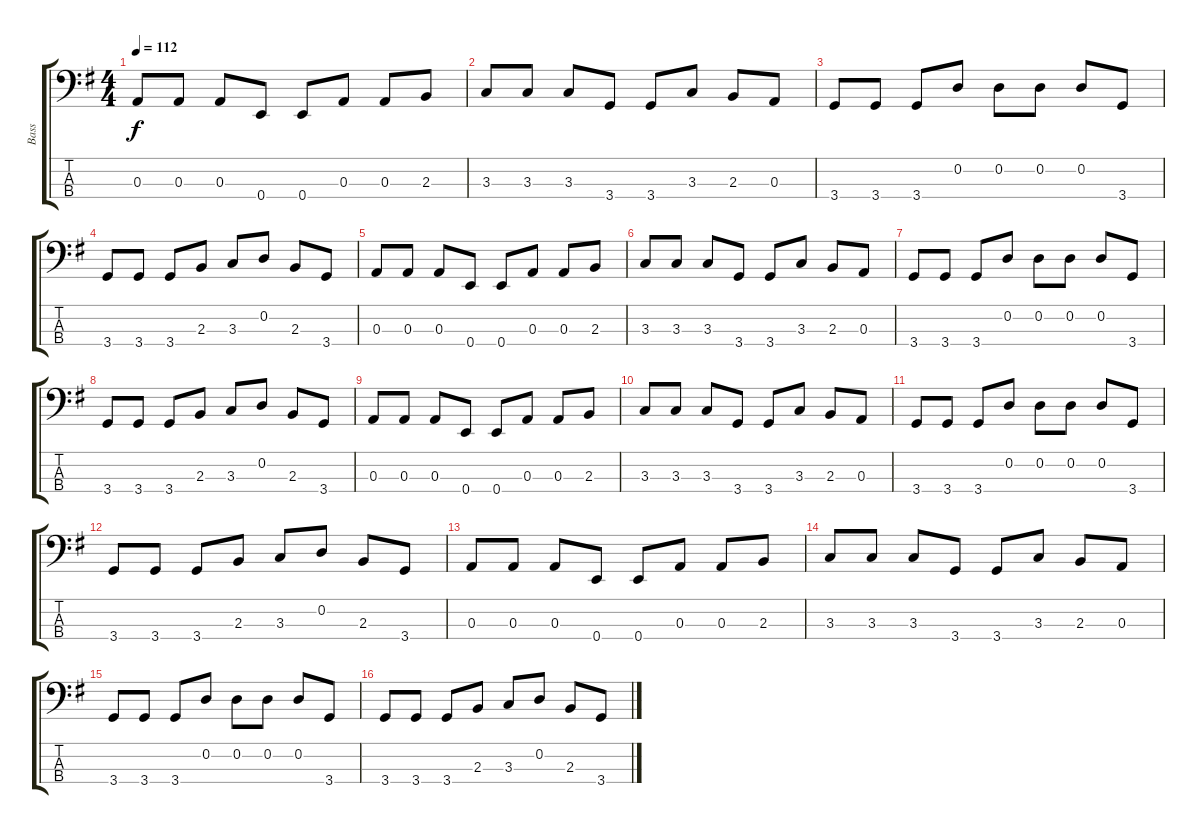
\track ("Bass" "Bass") {instrument synthbass1}
\staff {score tabs}
\tuning (G2 D2 A1 E1) {hide}
\ts (4 4)
\tempo 112
\clef f4
\ks g
0.3.8{dy f} 0.3.8 0.3.8 0.4.8 0.4.8 0.3.8 0.3.8 2.3.8 |
3.3.8 3.3.8 3.3.8 3.4.8 3.4.8 3.3.8 2.3.8 0.3.8 |
3.4.8 3.4.8 3.4.8 0.2.8 0.2.8 0.2.8 0.2.8 3.4.8 |
3.4.8 3.4.8 3.4.8 2.3.8 3.3.8 0.2.8 2.3.8 3.4.8 |
0.3.8 0.3.8 0.3.8 0.4.8 0.4.8 0.3.8 0.3.8 2.3.8 |
3.3.8 3.3.8 3.3.8 3.4.8 3.4.8 3.3.8 2.3.8 0.3.8 |
3.4.8 3.4.8 3.4.8 0.2.8 0.2.8 0.2.8 0.2.8 3.4.8 |
3.4.8 3.4.8 3.4.8 2.3.8 3.3.8 0.2.8 2.3.8 3.4.8 |
0.3.8 0.3.8 0.3.8 0.4.8 0.4.8 0.3.8 0.3.8 2.3.8 |
3.3.8 3.3.8 3.3.8 3.4.8 3.4.8 3.3.8 2.3.8 0.3.8 |
3.4.8 3.4.8 3.4.8 0.2.8 0.2.8 0.2.8 0.2.8 3.4.8 |
3.4.8 3.4.8 3.4.8 2.3.8 3.3.8 0.2.8 2.3.8 3.4.8 |
0.3.8 0.3.8 0.3.8 0.4.8 0.4.8 0.3.8 0.3.8 2.3.8 |
3.3.8 3.3.8 3.3.8 3.4.8 3.4.8 3.3.8 2.3.8 0.3.8 |
3.4.8 3.4.8 3.4.8 0.2.8 0.2.8 0.2.8 0.2.8 3.4.8 |
3.4.8 3.4.8 3.4.8 2.3.8 3.3.8 0.2.8 2.3.8 3.4.8
